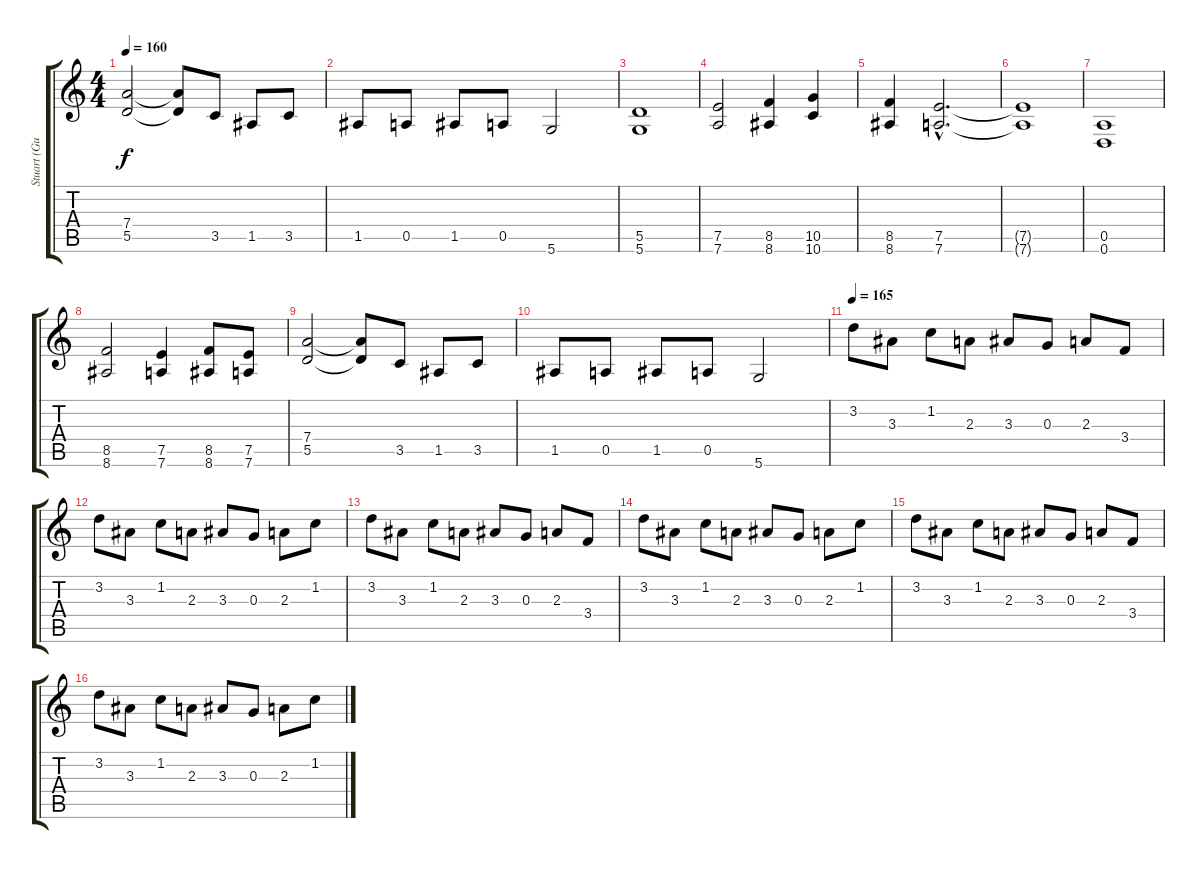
\track ("Stuart (Guitar)" "Stuart (Gu") {instrument overdrivenguitar}
\staff {score tabs}
\tuning (E4 B3 G3 D3 A2 D2) {hide}
\ts (4 4)
\tempo 160
\clef g2
\ks c
(7.4 5.5).2{dy f} (7.4{t} 5.5{t}).8 3.5.8 1.5.8 3.5.8 |
1.5.8 0.5.8 1.5.8 0.5.8 5.6.2 |
(5.5 5.6).1 |
(7.5 7.6).2 (8.5 8.6).4 (10.5 10.6).4 |
(8.5 8.6).4 (7.5{hac} 7.6{hac}).2{d} |
(7.5{t} 7.6{t}).1 |
(0.5 0.6).1 |
(8.5 8.6).2 (7.5 7.6).4 (8.5 8.6).8 (7.5 7.6).8 |
(7.4 5.5).2 (7.4{t} 5.5{t}).8 3.5.8 1.5.8 3.5.8 |
1.5.8 0.5.8 1.5.8 0.5.8 5.6.2 |
\tempo 165
3.2.8 3.3.8 1.2.8 2.3.8 3.3.8 0.3.8 2.3.8 3.4.8 |
3.2.8 3.3.8 1.2.8 2.3.8 3.3.8 0.3.8 2.3.8 1.2.8 |
3.2.8 3.3.8 1.2.8 2.3.8 3.3.8 0.3.8 2.3.8 3.4.8 |
3.2.8 3.3.8 1.2.8 2.3.8 3.3.8 0.3.8 2.3.8 1.2.8 |
3.2.8 3.3.8 1.2.8 2.3.8 3.3.8 0.3.8 2.3.8 3.4.8 |
3.2.8 3.3.8 1.2.8 2.3.8 3.3.8 0.3.8 2.3.8 1.2.8
